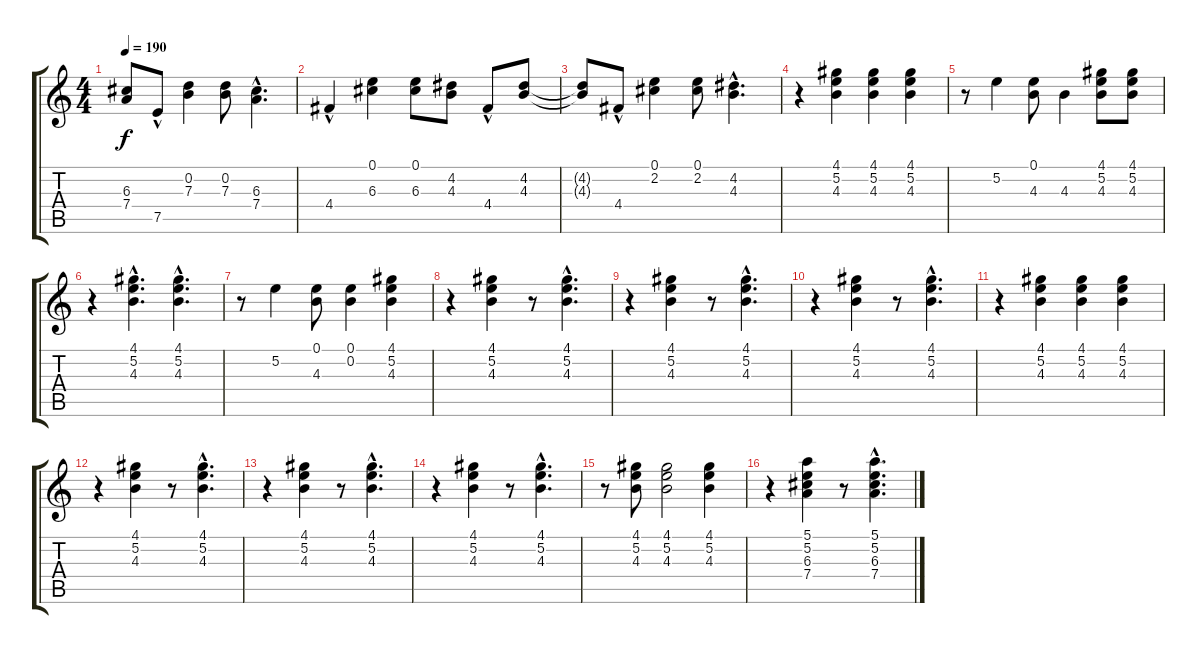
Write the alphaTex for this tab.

\track "" {instrument electricguitarclean}
\staff {score tabs}
\tuning (E4 B3 G3 D3 A2 E2) {hide}
\ts (4 4)
\tempo 190
\clef g2
\ks c
(6.3{t} 7.4{t}).8{dy f} 7.5{hac}.8 (0.2 7.3).4 (0.2 7.3).8 (6.3{hac} 7.4{hac}).4{d} |
4.4{hac}.4 (0.1 6.3).4 (0.1 6.3).8 (4.2 4.3).8 4.4{hac}.8 (4.2 4.3).8 |
(4.2{t} 4.3{t}).8 4.4{hac}.8 (0.1 2.2).4 (0.1 2.2).8 (4.2{hac} 4.3{hac}).4{d} |
r.4 (4.1 5.2 4.3).4 (4.1 5.2 4.3).4 (4.1 5.2 4.3).4 |
r.8 5.2.4 (0.1 4.3).8 4.3.4 (4.1 5.2 4.3).8 (4.1 5.2 4.3).8 |
r.4 (4.1{hac} 5.2{hac} 4.3{hac}).4{d} (4.1{hac} 5.2{hac} 4.3{hac}).4{d} |
r.8 5.2.4 (0.1 4.3).8 (0.1 0.2).4 (4.1 5.2 4.3).4 |
r.4 (4.1 5.2 4.3).4 r.8 (4.1{hac} 5.2{hac} 4.3{hac}).4{d} |
r.4 (4.1 5.2 4.3).4 r.8 (4.1{hac} 5.2{hac} 4.3{hac}).4{d} |
r.4 (4.1 5.2 4.3).4 r.8 (4.1{hac} 5.2{hac} 4.3{hac}).4{d} |
r.4 (4.1 5.2 4.3).4 (4.1 5.2 4.3).4 (4.1 5.2 4.3).4 |
r.4 (4.1 5.2 4.3).4 r.8 (4.1{hac} 5.2{hac} 4.3{hac}).4{d} |
r.4 (4.1 5.2 4.3).4 r.8 (4.1{hac} 5.2{hac} 4.3{hac}).4{d} |
r.4 (4.1 5.2 4.3).4 r.8 (4.1{hac} 5.2{hac} 4.3{hac}).4{d} |
r.8 (4.1 5.2 4.3).8 (4.1 5.2 4.3).2 (4.1 5.2 4.3).4 |
r.4 (5.1 5.2 6.3 7.4).4 r.8 (5.1{hac} 5.2{hac} 6.3{hac} 7.4{hac}).4{d}
